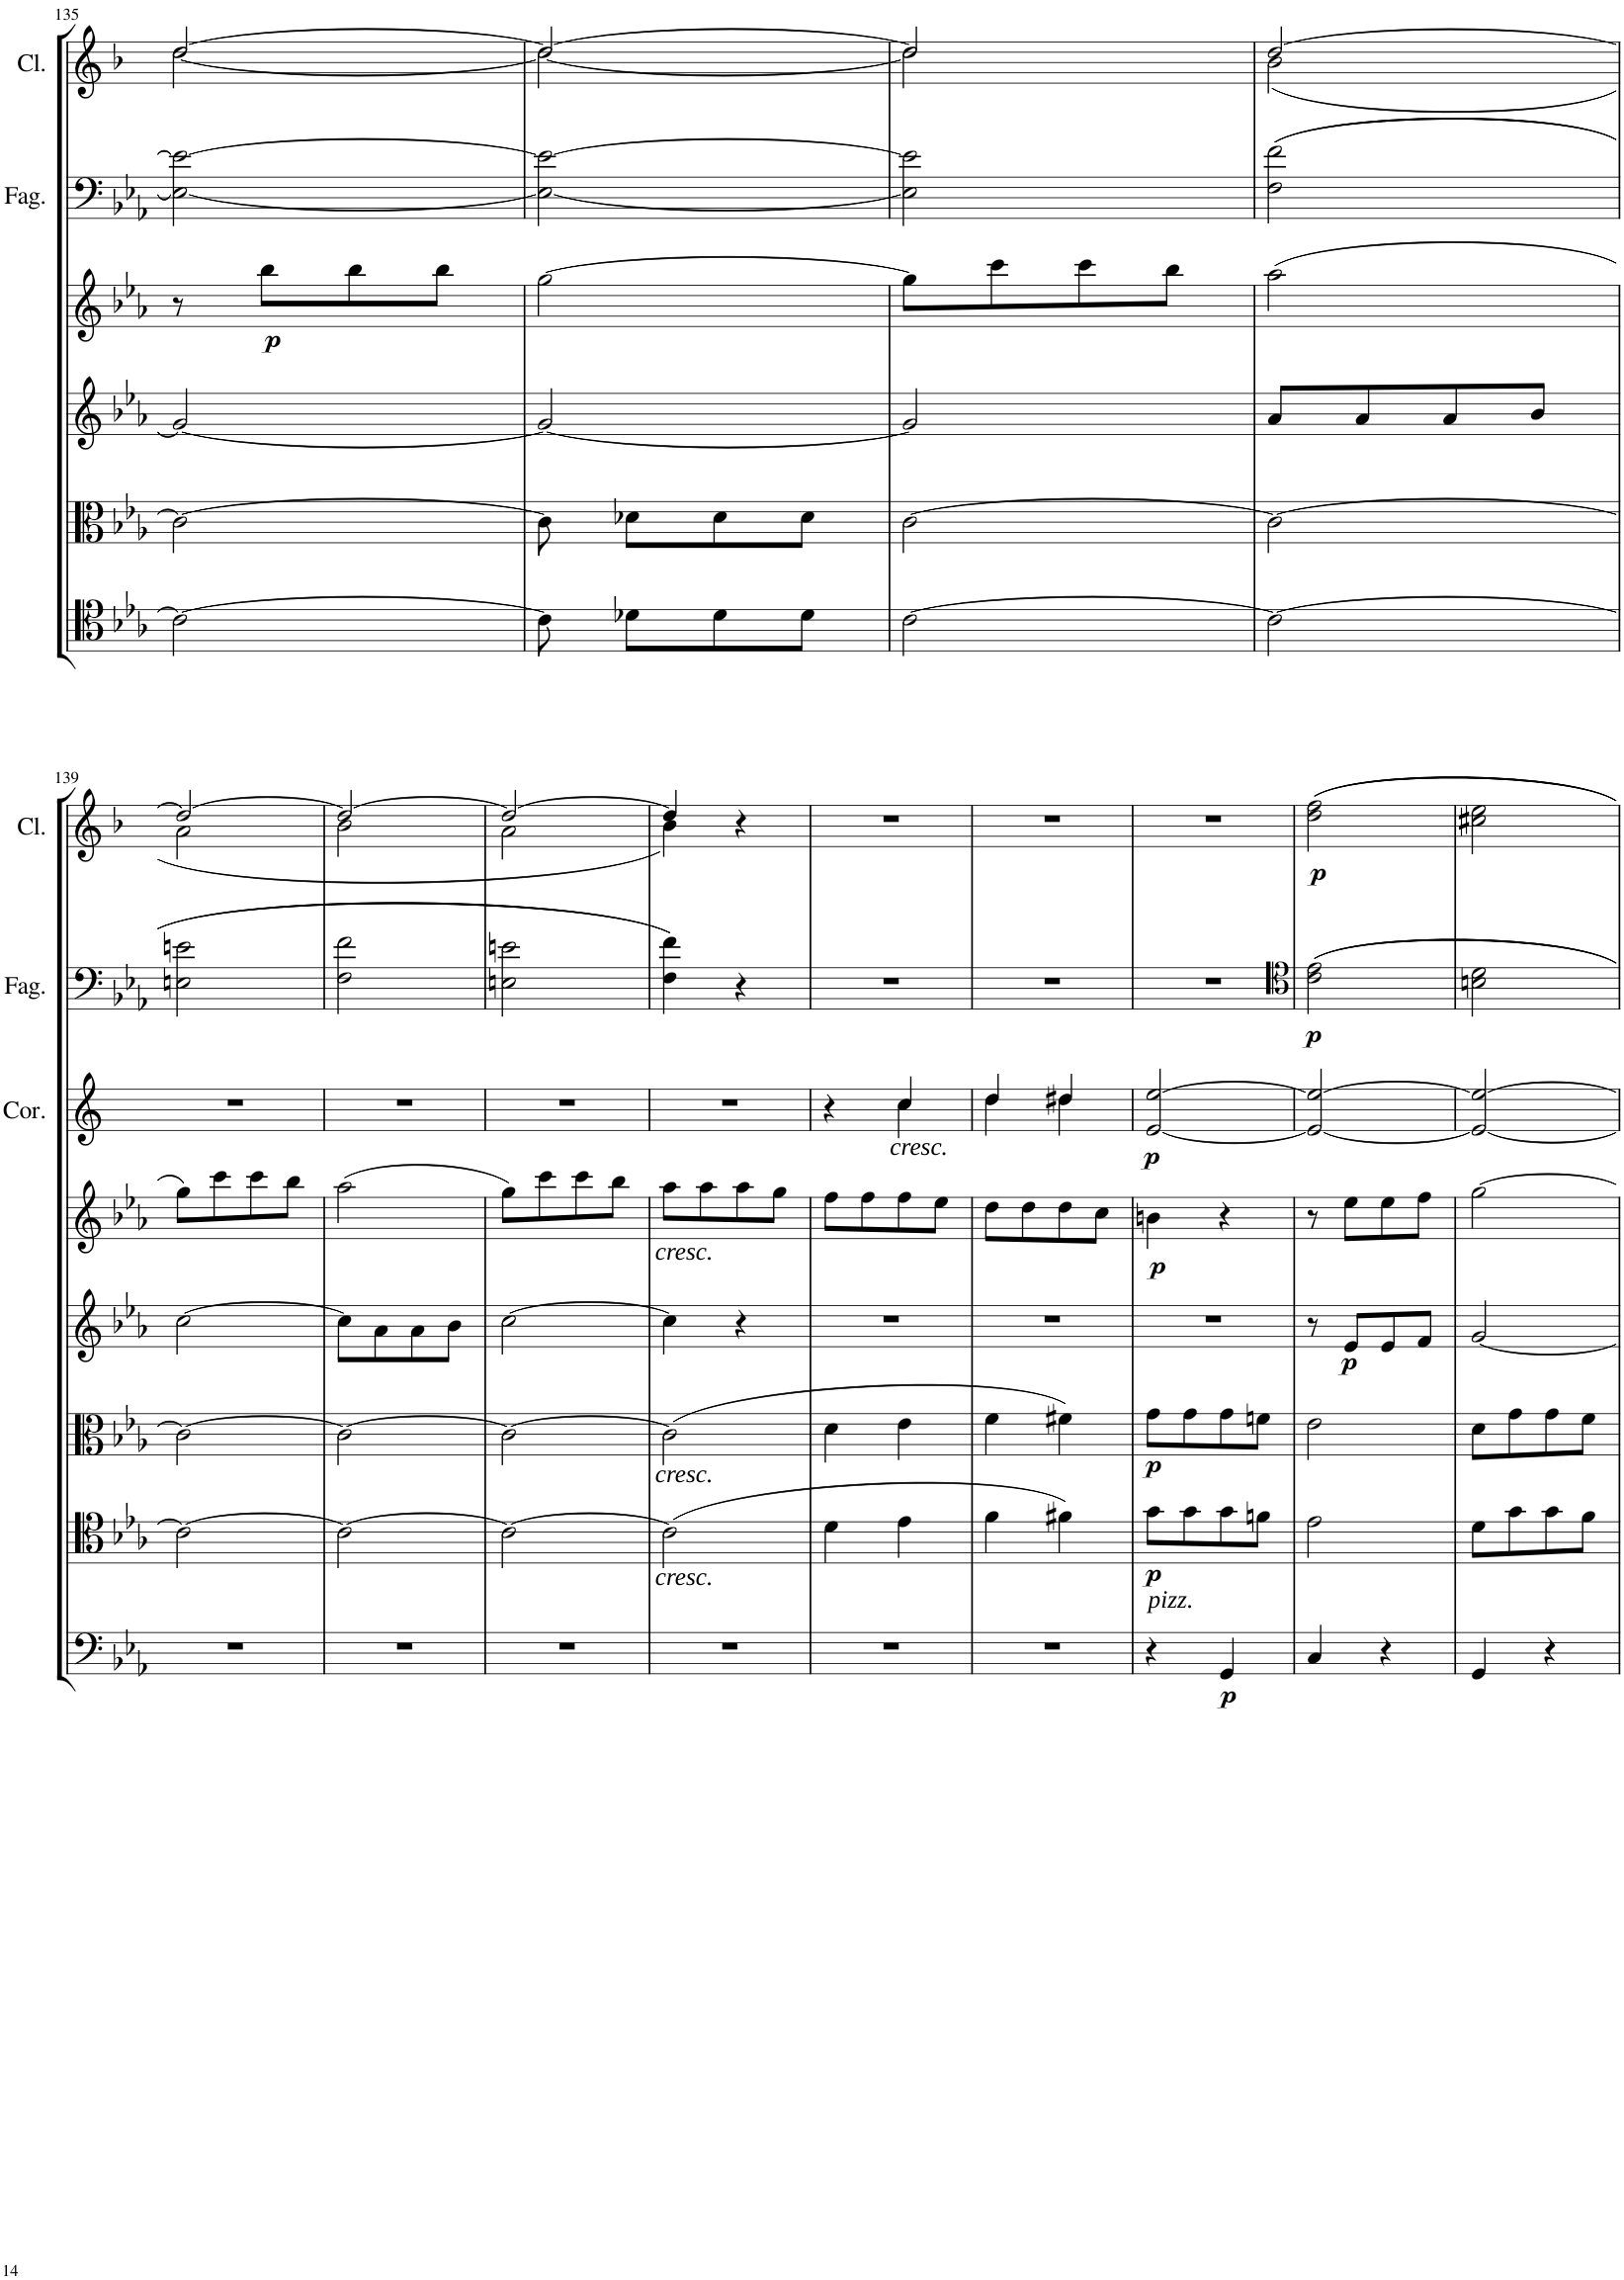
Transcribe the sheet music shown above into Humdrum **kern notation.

**kern	**dynam	**kern	**dynam	**kern	**dynam	**kern	**dynam	**kern	**dynam	**kern	**dynam	**kern	**dynam	**kern	**dynam
*part8	*part8	*part7	*part7	*part6	*part6	*part5	*part5	*part4	*part4	*part3	*part3	*part2	*part2	*part1	*part1
*staff8	*staff8	*staff7	*staff7	*staff6	*staff6	*staff5	*staff5	*staff4	*staff4	*staff3	*staff3	*staff2	*staff2	*staff1	*staff1
*I"Basso	*	*I"Violoncello	*	*I"Viola	*	*I"Violino II	*	*I"Violino I	*	*I"Corni in Es	*	*I"Fagotti	*	*I"Clarinetti in B	*
*	*	*	*	*	*	*	*	*	*	*I'Cor.	*	*I'Fag.	*	*I'Cl.	*
!!LO:PB:g=z
*clefF4	*	*clefC4	*	*clefC3	*	*clefG2	*	*clefG2	*	*clefG2	*	*clefF4	*	*clefG2	*
*Trd7c12	*	*	*	*	*	*	*	*	*	*Trd5c9	*	*	*	*Trd1c2	*
*k[b-e-a-]	*	*k[b-e-a-]	*	*k[b-e-a-]	*	*k[b-e-a-]	*	*k[b-e-a-]	*	*k[]	*	*k[b-e-a-]	*	*k[b-]	*
*M2/4	*	*M2/4	*	*M2/4	*	*M2/4	*	*M2/4	*	*M2/4	*	*M2/4	*	*M2/4	*
=135	=135	=135	=135	=135	=135	=135	=135	=135	=135	=135	=135	=135	=135	=135	=135
*	*	*	*	*	*	*	*	*	*	*	*	*	*	*^	*
2r	.	2c\_	.	2c\_	.	2g/_	.	8r	.	2r	.	2E\_ 2e\_	.	[2dd/	[2dd\	.
!	!	!	!	!	!	!	!	!	!LO:DY:b	!	!	!	!	!	!	!
.	.	.	.	.	.	.	.	8bb-\L	p	.	.	.	.	.	.	.
.	.	.	.	.	.	.	.	8bb-\	.	.	.	.	.	.	.	.
.	.	.	.	.	.	.	.	8bb-\J	.	.	.	.	.	.	.	.
=136	=136	=136	=136	=136	=136	=136	=136	=136	=136	=136	=136	=136	=136	=136	=136	=136
2r	.	8c\]	.	8c\]	.	2g/_	.	[2gg\	.	2r	.	2E\_ 2e\_	.	2dd/_	2dd\_	.
.	.	8d-X\L	.	8d-X\L	.	.	.	.	.	.	.	.	.	.	.	.
.	.	8d-\	.	8d-\	.	.	.	.	.	.	.	.	.	.	.	.
.	.	8d-\J	.	8d-\J	.	.	.	.	.	.	.	.	.	.	.	.
=137	=137	=137	=137	=137	=137	=137	=137	=137	=137	=137	=137	=137	=137	=137	=137	=137
2r	.	[2c\	.	[2c\	.	2g/]	.	8gg\L]	.	2r	.	2E\] 2e\]	.	2dd/]	2dd\]	.
.	.	.	.	.	.	.	.	8ccc\	.	.	.	.	.	.	.	.
.	.	.	.	.	.	.	.	8ccc\	.	.	.	.	.	.	.	.
.	.	.	.	.	.	.	.	8bb-\J	.	.	.	.	.	.	.	.
=138	=138	=138	=138	=138	=138	=138	=138	=138	=138	=138	=138	=138	=138	=138	=138	=138
2r	.	2c\_	.	2c\_	.	8a-/L	.	(2aa-\	.	2r	.	((2F\ 2f\	.	[2dd/	(2b-\	.
.	.	.	.	.	.	8a-/	.	.	.	.	.	.	.	.	.	.
.	.	.	.	.	.	8a-/	.	.	.	.	.	.	.	.	.	.
.	.	.	.	.	.	8b-/J	.	.	.	.	.	.	.	.	.	.
!!LO:LB:g=z	!!
=139	=139	=139	=139	=139	=139	=139	=139	=139	=139	=139	=139	=139	=139	=139	=139	=139
2r	.	2c\_	.	2c\_	.	[2cc\	.	8gg\L)	.	2r	.	2En\ 2en\	.	2dd/_	2a\	.
.	.	.	.	.	.	.	.	8ccc\	.	.	.	.	.	.	.	.
.	.	.	.	.	.	.	.	8ccc\	.	.	.	.	.	.	.	.
.	.	.	.	.	.	.	.	8bb-\J	.	.	.	.	.	.	.	.
=140	=140	=140	=140	=140	=140	=140	=140	=140	=140	=140	=140	=140	=140	=140	=140	=140
2r	.	2c\_	.	2c\_	.	8cc\L]	.	(2aa-\	.	2r	.	2F\ 2f\	.	2dd/_	2b-\	.
.	.	.	.	.	.	8a-\	.	.	.	.	.	.	.	.	.	.
.	.	.	.	.	.	8a-\	.	.	.	.	.	.	.	.	.	.
.	.	.	.	.	.	8b-\J	.	.	.	.	.	.	.	.	.	.
=141	=141	=141	=141	=141	=141	=141	=141	=141	=141	=141	=141	=141	=141	=141	=141	=141
2r	.	2c\_	.	2c\_	.	[2cc\	.	8gg\L)	.	2r	.	2En\ 2en\	.	2dd/_	2a\	.
.	.	.	.	.	.	.	.	8ccc\	.	.	.	.	.	.	.	.
.	.	.	.	.	.	.	.	8ccc\	.	.	.	.	.	.	.	.
.	.	.	.	.	.	.	.	8bb-\J	.	.	.	.	.	.	.	.
=142	=142	=142	=142	=142	=142	=142	=142	=142	=142	=142	=142	=142	=142	=142	=142	=142
!	!	!	!	!	!	!	!	!LO:TX:b:i:t=cresc.	!	!	!	!	!	!	!	!
!	!	!	!	!LO:TX:b:i:t=cresc.	!	!	!	!	!	!	!	!	!	!	!	!
!	!	!LO:TX:b:i:t=cresc.	!	!	!	!	!	!	!	!	!	!	!	!	!	!
2r	.	(2c\]	.	(2c\]	.	4cc\]	.	8aa-\L	.	2r	.	4F\ 4f\))	.	4dd/]	4b-\)	.
.	.	.	.	.	.	.	.	8aa-\	.	.	.	.	.	.	.	.
.	.	.	.	.	.	4r	.	8aa-\	.	.	.	4r	.	4r	4ryy	.
.	.	.	.	.	.	.	.	8gg\J	.	.	.	.	.	.	.	.
*	*	*	*	*	*	*	*	*	*	*	*	*	*	*v	*v	*
=143	=143	=143	=143	=143	=143	=143	=143	=143	=143	=143	=143	=143	=143	=143	=143
*	*	*	*	*	*	*	*	*	*	*^	*	*	*	*	*
2r	.	4d\	.	4d\	.	2r	.	8ff\L	.	4r	4ryy	.	2r	.	2r	.
.	.	.	.	.	.	.	.	8ff\	.	.	.	.	.	.	.	.
!	!	!	!	!	!	!	!	!	!	!LO:TX:b:i:t=cresc.	!	!	!	!	!	!
.	.	4e-\	.	4e-\	.	.	.	8ff\	.	4cc/	4cc\	.	.	.	.	.
.	.	.	.	.	.	.	.	8ee-\J	.	.	.	.	.	.	.	.
=144	=144	=144	=144	=144	=144	=144	=144	=144	=144	=144	=144	=144	=144	=144	=144	=144
2r	.	4f\	.	4f\	.	2r	.	8dd\L	.	4dd/	4dd\	.	2r	.	2r	.
.	.	.	.	.	.	.	.	8dd\	.	.	.	.	.	.	.	.
.	.	4f#X\)	.	4f#X\)	.	.	.	8dd\	.	4dd#X/	4dd#\	.	.	.	.	.
.	.	.	.	.	.	.	.	8cc\J	.	.	.	.	.	.	.	.
*	*	*	*	*	*	*	*	*	*	*v	*v	*	*	*	*	*
=145	=145	=145	=145	=145	=145	=145	=145	=145	=145	=145	=145	=145	=145	=145	=145
!LO:TX:a:i:t=pizz.	!	!	!	!	!	!	!	!	!	!	!	!	!	!	!
!	!	!	!LO:DY:b	!	!LO:DY:b	!	!	!	!LO:DY:b	!	!LO:DY:b	!	!	!	!
4r	.	8g\L	p	8g\L	p	2r	.	4bn\	p	[2e/ [2ee/	p	2r	.	2r	.
.	.	8g\	.	8g\	.	.	.	.	.	.	.	.	.	.	.
!	!LO:DY:b	!	!	!	!	!	!	!	!	!	!	!	!	!	!
4GG/	p	8g\	.	8g\	.	.	.	4r	.	.	.	.	.	.	.
.	.	8fn\J	.	8fn\J	.	.	.	.	.	.	.	.	.	.	.
=146	=146	=146	=146	=146	=146	=146	=146	=146	=146	=146	=146	=146	=146	=146	=146
*	*	*	*	*	*	*	*	*	*	*	*	*clefC4	*	*	*
!	!	!	!	!	!	!	!	!	!	!	!	!	!LO:DY:b	!	!LO:DY:b
4C/	.	2e-\	.	2e-\	.	8r	.	8r	.	2e/_ 2ee/_	.	2c\ 2e-\	p	2dd\ 2ff\	p
!	!	!	!	!	!	!	!LO:DY:b	!	!	!	!	!	!	!	!
.	.	.	.	.	.	8e-/L	p	8ee-\L	.	.	.	.	.	.	.
4r	.	.	.	.	.	8e-/	.	8ee-\	.	.	.	.	.	.	.
.	.	.	.	.	.	8f/J	.	8ff\J	.	.	.	.	.	.	.
=147	=147	=147	=147	=147	=147	=147	=147	=147	=147	=147	=147	=147	=147	=147	=147
4GG/	.	8d\L	.	8d\L	.	[2g/	.	[2gg\	.	2e/_ 2ee/_	.	2Bn\ 2d\	.	2cc#X\ 2ee\	.
.	.	8g\	.	8g\	.	.	.	.	.	.	.	.	.	.	.
4r	.	8g\	.	8g\	.	.	.	.	.	.	.	.	.	.	.
.	.	8f\J	.	8f\J	.	.	.	.	.	.	.	.	.	.	.
=	=	=	=	=	=	=	=	=	=	=	=	=	=	=	=
*-	*-	*-	*-	*-	*-	*-	*-	*-	*-	*-	*-	*-	*-	*-	*-
